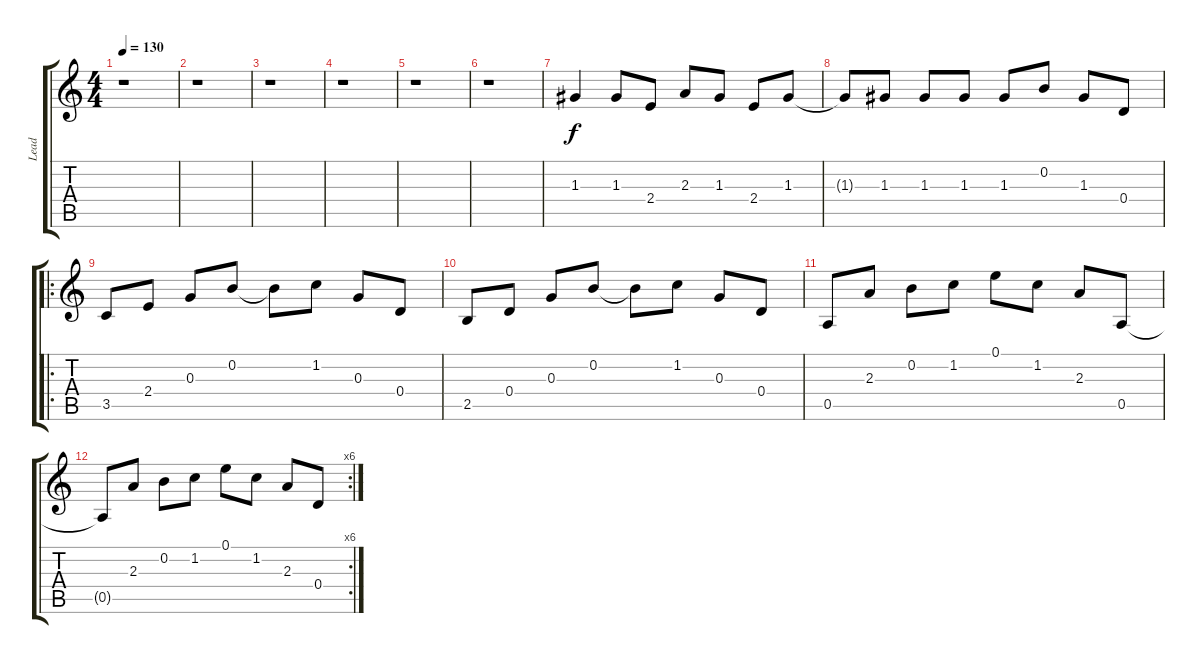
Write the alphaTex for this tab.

\track ("Lead" "Lead") {instrument distortionguitar}
\staff {score tabs}
\tuning (E4 B3 G3 D3 A2 E2) {hide}
\ts (4 4)
\tempo 130
\clef g2
\ks c
r.1{dy f} |
r.1 |
r.1 |
r.1 |
r.1 |
r.1 |
1.3.4 1.3.8 2.4.8 2.3.8 1.3.8 2.4.8 1.3.8 |
1.3{t}.8 1.3.8 1.3.8 1.3.8 1.3.8 0.2.8 1.3.8 0.4.8 |
\ro
3.5.8 2.4.8 0.3.8 0.2.8 0.2{t}.8 1.2.8 0.3.8 0.4.8 |
2.5.8 0.4.8 0.3.8 0.2.8 0.2{t}.8 1.2.8 0.3.8 0.4.8 |
0.5.8 2.3.8 0.2.8 1.2.8 0.1.8 1.2.8 2.3.8 0.5.8 |
\rc 6
0.5{t}.8 2.3.8 0.2.8 1.2.8 0.1.8 1.2.8 2.3.8 0.4.8
